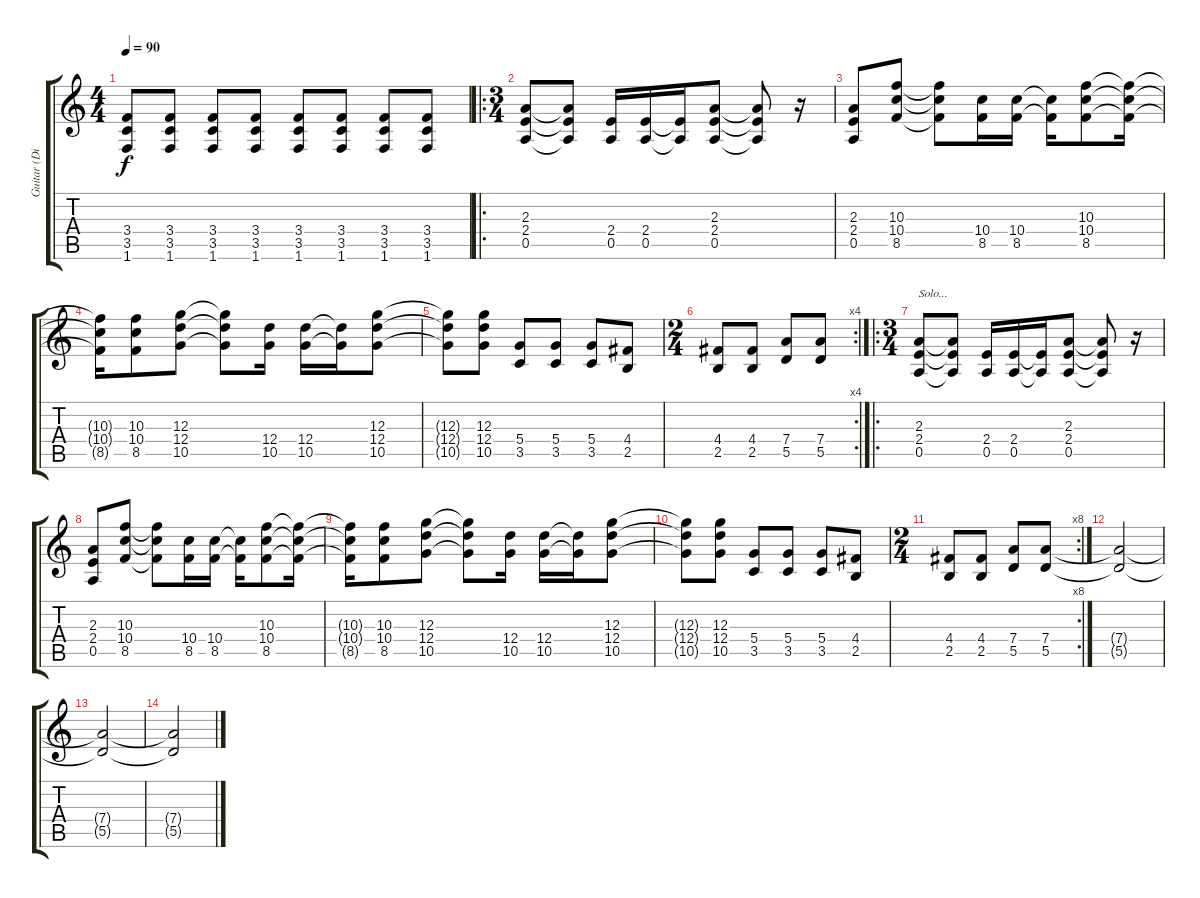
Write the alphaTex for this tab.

\track ("Guitar (Distortion)" "Guitar (Di") {instrument distortionguitar}
\staff {score tabs}
\tuning (E4 B3 G3 D3 A2 E2) {hide}
\ts (4 4)
\tempo 90
\clef g2
\ks c
(3.4 3.5 1.6).8{dy f} (3.4 3.5 1.6).8 (3.4 3.5 1.6).8 (3.4 3.5 1.6).8 (3.4 3.5 1.6).8 (3.4 3.5 1.6).8 (3.4 3.5 1.6).8 (3.4 3.5 1.6).8 |
\ro
\ts (3 4)
(2.3 2.4 0.5).8 (2.3{t} 2.4{t} 0.5{t}).8 (2.4 0.5).16 (2.4 0.5).16 (2.4{t} 0.5{t}).16 (2.3 2.4 0.5).8 (2.3{t} 2.4{t} 0.5{t}).8 r.16 |
(2.3 2.4 0.5).8 (10.3 10.4 8.5).8 (10.3{t} 10.4{t} 8.5{t}).8 (10.4 8.5).16 (10.4 8.5).16 (10.4{t} 8.5{t}).16 (10.3 10.4 8.5).8 (10.3{t} 10.4{t} 8.5{t}).16 |
(10.3{t} 10.4{t} 8.5{t}).16 (10.3 10.4 8.5).8 (12.3 12.4 10.5).8 (12.3{t} 12.4{t} 10.5{t}).8 (12.4 10.5).16 (12.4 10.5).16 (12.4{t} 10.5{t}).16 (12.3 12.4 10.5).8 |
(12.3{t} 12.4{t} 10.5{t}).8 (12.3 12.4 10.5).8 (5.4 3.5).8 (5.4 3.5).8 (5.4 3.5).8 (4.4 2.5).8 |
\rc 4
\ts (2 4)
(4.4 2.5).8 (4.4 2.5).8 (7.4 5.5).8 (7.4 5.5).8 |
\ro
\ts (3 4)
(2.3 2.4 0.5).8{txt "Solo..."} (2.3{t} 2.4{t} 0.5{t}).8 (2.4 0.5).16 (2.4 0.5).16 (2.4{t} 0.5{t}).16 (2.3 2.4 0.5).8 (2.3{t} 2.4{t} 0.5{t}).8 r.16 |
(2.3 2.4 0.5).8 (10.3 10.4 8.5).8 (10.3{t} 10.4{t} 8.5{t}).8 (10.4 8.5).16 (10.4 8.5).16 (10.4{t} 8.5{t}).16 (10.3 10.4 8.5).8 (10.3{t} 10.4{t} 8.5{t}).16 |
(10.3{t} 10.4{t} 8.5{t}).16 (10.3 10.4 8.5).8 (12.3 12.4 10.5).8 (12.3{t} 12.4{t} 10.5{t}).8 (12.4 10.5).16 (12.4 10.5).16 (12.4{t} 10.5{t}).16 (12.3 12.4 10.5).8 |
(12.3{t} 12.4{t} 10.5{t}).8 (12.3 12.4 10.5).8 (5.4 3.5).8 (5.4 3.5).8 (5.4 3.5).8 (4.4 2.5).8 |
\rc 8
\ts (2 4)
(4.4 2.5).8 (4.4 2.5).8 (7.4 5.5).8 (7.4 5.5).8 |
(7.4{t} 5.5{t}).2 |
(7.4{t} 5.5{t}).2 |
(7.4{t} 5.5{t}).2
